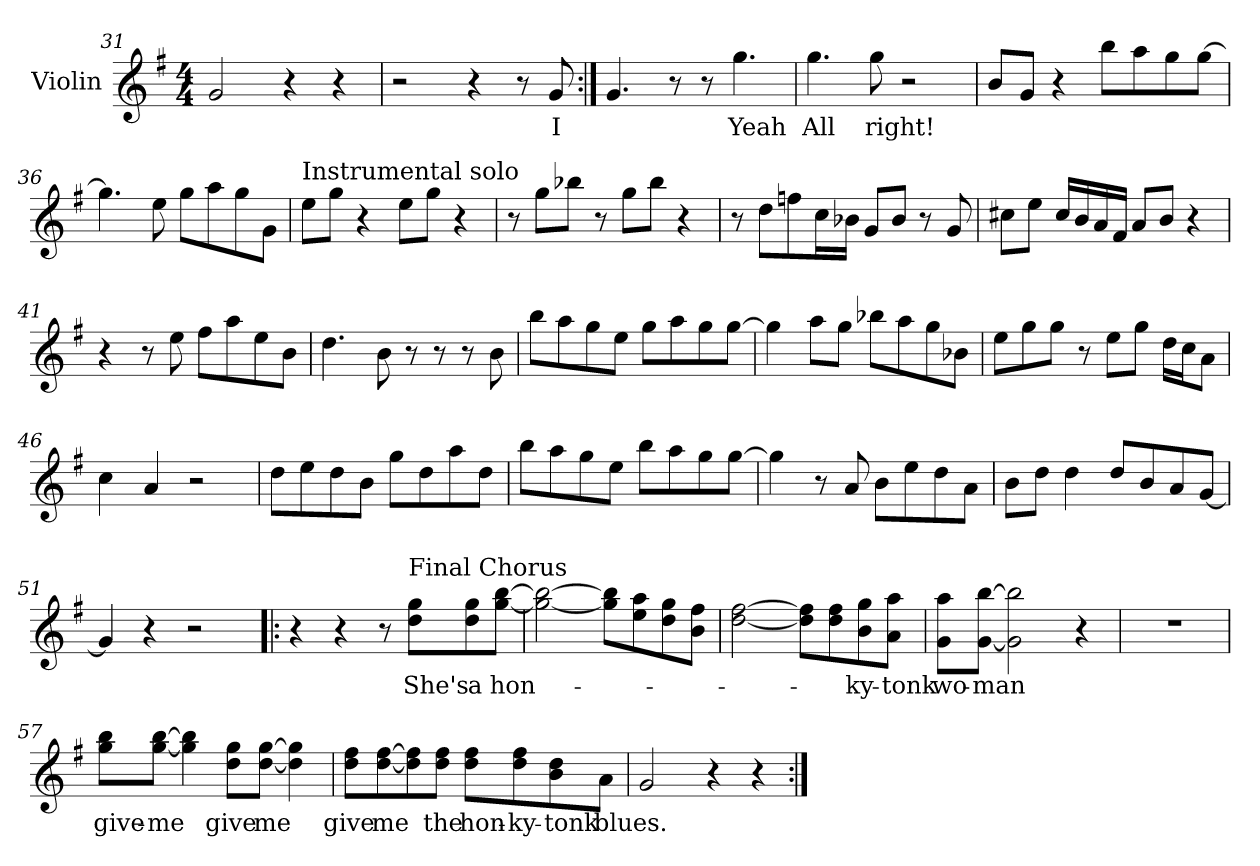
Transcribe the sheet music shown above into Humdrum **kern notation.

**kern	**text
*part1	*part1
*staff1	*staff1
*I"Violin	*
*I'Vln	*
*clefG2	*
*k[f#]	*
*G:	*
*M4/4	*
=31	=31
2g/	.
4r	.
4r	.
=32	=32
2r	.
4r	.
8r	.
8g/	I
!!LO:LB:g=z
=33:|!	=33:|!
4.g/	.
8r	.
8r	.
4.gg\	Yeah
=34	=34
4.gg\	All
8gg\	right!
2r	.
!!LO:PB:g=z
=35	=35
8b/L	.
8g/J	.
4r	.
8bb\L	.
8aa\	.
8gg\	.
[8gg\J	.
=36	=36
4.gg\]	.
8ee\	.
8gg\L	.
8aa\	.
8gg\	.
8g\J	.
=37	=37
!LO:TX:a:t=Instrumental solo	!
8ee\L	.
8gg\J	.
4r	.
8ee\L	.
8gg\J	.
4r	.
=38	=38
8r	.
8gg\L	.
8bb-X\J	.
8r	.
8gg\L	.
8bb-\J	.
4r	.
!!LO:LB:g=z
=39	=39
8r	.
8dd\L	.
8ffn\	.
16cc\	.
16b-X\J	.
8g/L	.
8b-/J	.
8r	.
8g/	.
=40	=40
8cc#X\L	.
8ee\J	.
16cc#/L	.
16b/	.
16a/	.
16f#/J	.
8a/L	.
8b/J	.
4r	.
=41	=41
4r	.
8r	.
8ee\	.
8ff#\L	.
8aa\	.
8ee\	.
8b\J	.
=42	=42
4.dd\	.
8b\	.
8r	.
8r	.
8r	.
8b\	.
!!LO:LB:g=z
=43	=43
8bb\L	.
8aa\	.
8gg\	.
8ee\J	.
8gg\L	.
8aa\	.
8gg\	.
[8gg\J	.
=44	=44
4gg\]	.
8aa\L	.
8gg\J	.
8bb-X\L	.
8aa\	.
8gg\	.
8b-X\J	.
=45	=45
8ee\L	.
8gg\	.
8gg\J	.
8r	.
8ee\L	.
8gg\J	.
16dd\L	.
16cc\	.
8a\J	.
=46	=46
4cc\	.
4a/	.
2r	.
!!LO:LB:g=z
=47	=47
8dd\L	.
8ee\	.
8dd\	.
8b\J	.
8gg\L	.
8dd\	.
8aa\	.
8dd\J	.
=48	=48
8bb\L	.
8aa\	.
8gg\	.
8ee\J	.
8bb\L	.
8aa\	.
8gg\	.
[8gg\J	.
=49	=49
4gg\]	.
8r	.
8a/	.
8b\L	.
8ee\	.
8dd\	.
8a\J	.
=50	=50
8b\L	.
8dd\J	.
4dd\	.
8dd/L	.
8b/	.
8a/	.
[8g/J	.
=51	=51
4g/]	.
4r	.
2r	.
!!LO:LB:g=z
=52!|:	=52!|:
4r	.
4r	.
8r	.
!LO:TX:a:t=Final Chorus	!
8dd\ 8gg\L	She's
8dd\ 8gg\	a
[8gg\ [8bb\J	-hon-
=53	=53
2gg\_ 2bb\_	.
8gg\] 8bb\]L	.
8ee\ 8aa\	.
8dd\ 8gg\	.
8b\ 8ff#\J	.
=54	=54
[2dd\ [2ff#\	.
8dd\] 8ff#\]L	.
8dd\ 8ff#\	.
8b\ 8gg\	-ky-
8a\ 8aa\J	-tonk
=55	=55
8g\ 8aa\L	wo-
[8g\ [8bb\J	-man
2g\] 2bb\]	.
4r	.
!!LO:LB:g=z
=56	=56
1r	.
=57	=57
8gg\ 8bb\L	give-
[8gg\ [8bb\J	me
4gg\] 4bb\]	.
8dd\ 8gg\L	give
[8dd\ [8gg\J	me
4dd\] 4gg\]	.
=58	=58
8dd\ 8ff#\L	give
[8dd\ [8ff#\	me
8dd\] 8ff#\]	.
8dd\ 8ff#\J	the
8dd\ 8ff#\L	hon-
8dd\ 8ff#\	-ky-
8b\ 8dd\	-tonk
8a\J	blues.
=59	=59
2g/	.
4r	.
4r	.
=:|!	=:|!
*-	*-
